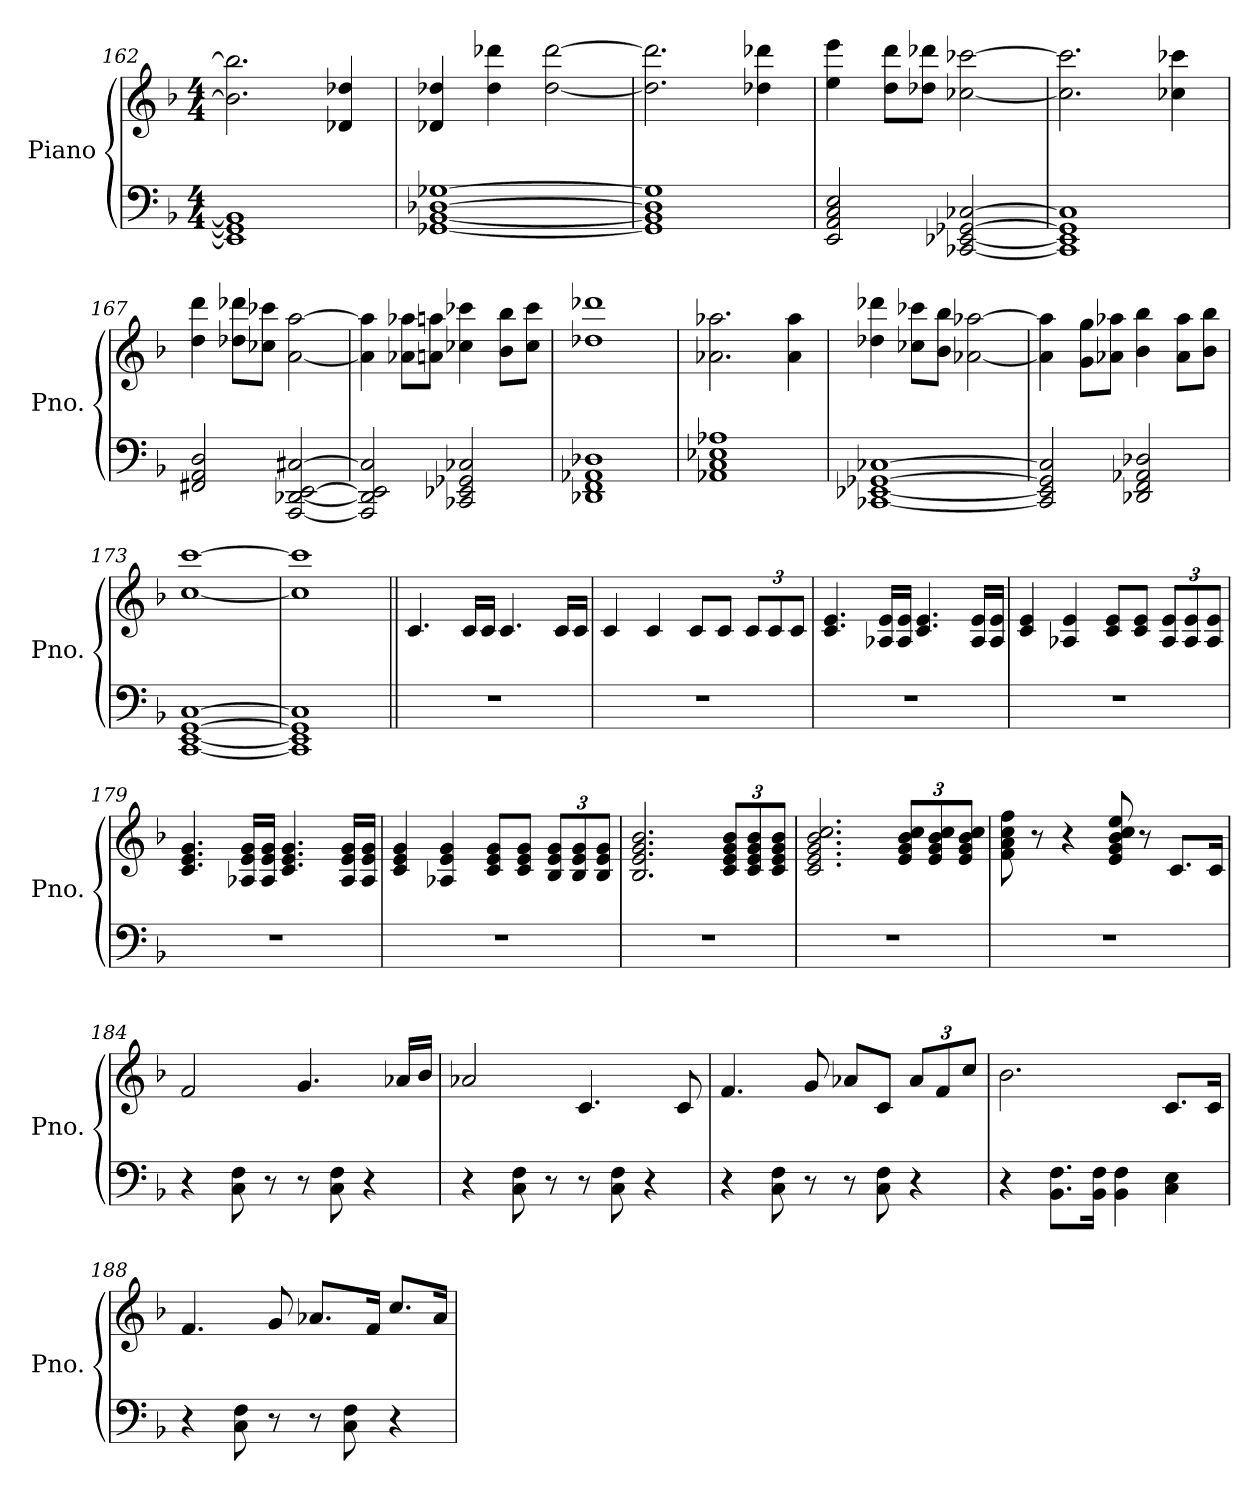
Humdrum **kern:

**kern	**kern
*part1	*part1
*staff2	*staff1
*I"Piano	*
*I'Pno.	*
*clefF4	*clefG2
*k[b-]	*k[b-]
*M4/4	*M4/4
=162	=162
1EE-] 1GG] 1BB-]	2.b-\] 2.bb-\]
.	4d-X/ 4dd-X/
=163	=163
[1GG-X [1BB- [1D-X [1G-X	4d-X/ 4dd-X/
.	4dd-\ 4ddd-X\
.	[2dd-\ [2ddd-\
=164	=164
1GG-] 1BB-] 1D-] 1G-]	2.dd-\] 2.ddd-\]
.	4dd-X\ 4ddd-X\
=165	=165
2EE/ 2AA/ 2C/ 2E/	4ee\ 4eee\
.	8dd\ 8ddd\L
.	8dd-X\ 8ddd-X\J
[2CC-X/ [2EE-X/ [2GG-X/ [2C-X/	[2cc-X\ [2ccc-X\
=166	=166
1CC-] 1EE-] 1GG-] 1C-]	2.cc-\] 2.ccc-\]
.	4cc-X\ 4ccc-X\
!!LO:LB:g=z
=167	=167
2FF#X/ 2AA/ 2D/	4dd\ 4ddd\
.	8dd-X\ 8ddd-X\L
.	8cc-X\ 8ccc-X\J
[2AAA/ [2DD-X/ [2EE/ [2C#X/	[2a\ [2aa\
=168	=168
2AAA/] 2DD-/] 2EE/] 2C#/]	4a\] 4aa\]
.	8a-X\ 8aa-X\L
.	8an\ 8aan\J
2CC-X/ 2EE-X/ 2GG-X/ 2C-X/	4cc-X\ 4ccc-X\
.	8b-\ 8bb-\L
.	8cc-\ 8ccc-\J
=169	=169
1DD-X 1FF 1AA-X 1D-X	1dd-X 1ddd-X
=170	=170
1AA-X 1C 1E-X 1A-X	2.a-X\ 2.aa-X\
.	4a-\ 4aa-\
=171	=171
[1CC-X [1EE-X [1GG-X [1C-X	4dd-X\ 4ddd-X\
.	8cc-X\ 8ccc-X\L
.	8b-\ 8bb-\J
.	[2a-X\ [2aa-X\
=172	=172
2CC-/] 2EE-/] 2GG-/] 2C-/]	4a-\] 4aa-\]
.	8g\ 8gg\L
.	8a-X\ 8aa-X\J
2DD-X/ 2FF/ 2AA-X/ 2D-X/	4b-\ 4bb-\
.	8a-\ 8aa-\L
.	8b-\ 8bb-\J
!!LO:LB:g=z
=173	=173
[1CC [1EE [1GG [1C	[1cc [1ccc
=174	=174
1CC] 1EE] 1GG] 1C]	1cc] 1ccc]
=175||	=175||
1r	4.c/
.	16c/LL
.	16c/JJ
.	4.c/
.	16c/LL
.	16c/JJ
=176	=176
1r	4c/
.	4c/
.	8c/L
.	8c/J
*	*Xbrackettup
.	12c/L
.	12c/
.	12c/J
=177	=177
1r	4.c/ 4.e/
.	16A-X/ 16e/LL
.	16A-/ 16e/JJ
.	4.c/ 4.e/
.	16A-/ 16e/LL
.	16A-/ 16e/JJ
!!LO:PB:g=z
=178	=178
1r	4c/ 4e/
.	4A-X/ 4e/
.	8c/ 8e/L
.	8c/ 8e/J
.	12A-/ 12e/L
.	12A-/ 12e/
.	12A-/ 12e/J
=179	=179
1r	4.c/ 4.e/ 4.g/
.	16A-X/ 16e/ 16g/LL
.	16A-/ 16e/ 16g/JJ
.	4.c/ 4.e/ 4.g/
.	16A-/ 16e/ 16g/LL
.	16A-/ 16e/ 16g/JJ
=180	=180
1r	4c/ 4e/ 4g/
.	4A-X/ 4e/ 4g/
.	8c/ 8e/ 8g/L
.	8c/ 8e/ 8g/J
.	12B-/ 12e/ 12g/L
.	12B-/ 12e/ 12g/
.	12B-/ 12e/ 12g/J
=181	=181
1r	2.B-/ 2.e/ 2.g/ 2.b-/
.	12c/ 12e/ 12g/ 12b-/L
.	12c/ 12e/ 12g/ 12b-/
.	12c/ 12e/ 12g/ 12b-/J
!!LO:LB:g=z
=182	=182
1r	2.c/ 2.e/ 2.g/ 2.b-/ 2.cc/
.	12e/ 12g/ 12b-/ 12cc/L
.	12e/ 12g/ 12b-/ 12cc/
.	12e/ 12g/ 12b-/ 12cc/J
=183	=183
1r	8f\ 8a\ 8cc\ 8ff\
.	8r
.	4r
.	8e/ 8g/ 8b-/ 8cc/ 8ee/
.	8r
.	8.c/L
.	16c/Jk
=184	=184
4r	2f/
8C\ 8F\	.
8r	.
8r	4.g/
8C\ 8F\	.
4r	.
.	16a-X/LL
.	16b-/JJ
=185	=185
4r	2a-X/
8C\ 8F\	.
8r	.
8r	4.c/
8C\ 8F\	.
4r	.
.	8c/
=186	=186
4r	4.f/
8C\ 8F\	.
8r	8g/
8r	8a-X/L
8C\ 8F\	8c/J
4r	12a-/L
.	12f/
.	12cc/J
!!LO:LB:g=z
=187	=187
4r	2.b-\
8.BB-\ 8.F\L	.
16BB-\ 16F\Jk	.
4BB-\ 4F\	.
4C\ 4E\	8.c/L
.	16c/Jk
=188	=188
4r	4.f/
8C\ 8F\	.
8r	8g/
8r	8.a-X/L
8C\ 8F\	.
.	16f/Jk
4r	8.cc/L
.	16a-/Jk
=	=
*-	*-
